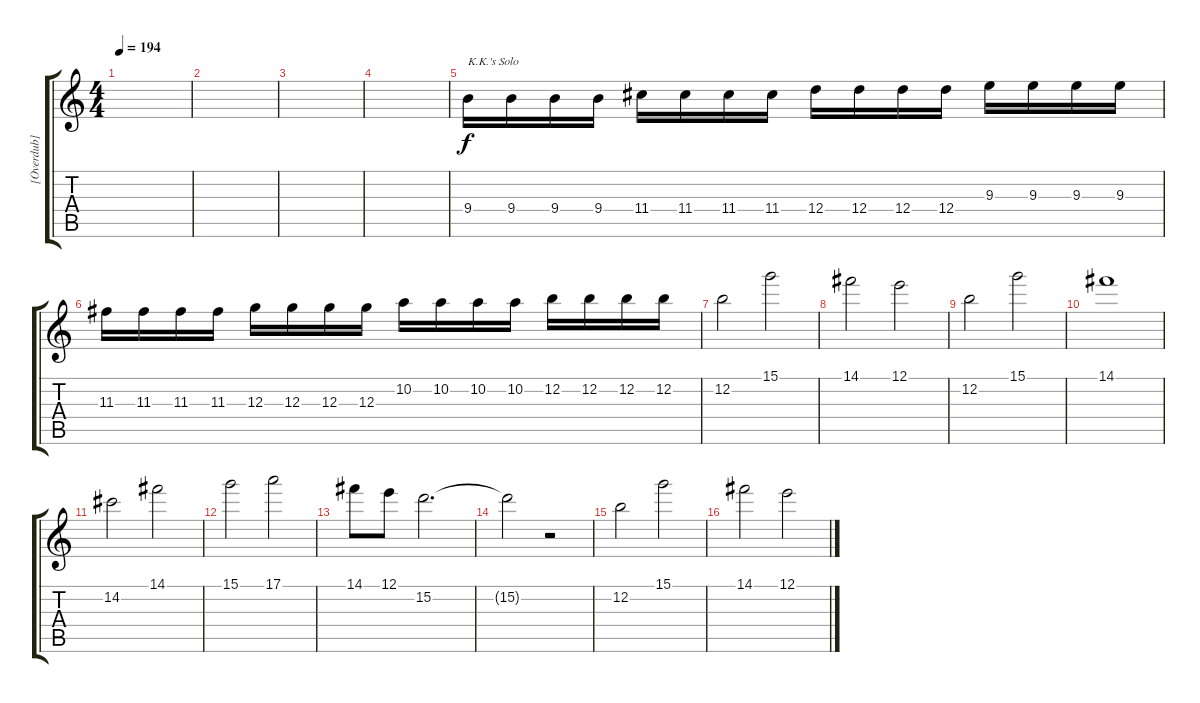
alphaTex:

\track ("[Overdub]" "[Overdub]") {instrument distortionguitar}
\staff {score tabs}
\tuning (E4 B3 G3 D3 A2 E2) {hide}
\ts (4 4)
\tempo 194
\clef g2
\ks c
|
|
|
|
9.4.16{txt "K.K.'s Solo" volume 10} 9.4.16 9.4.16 9.4.16 11.4.16 11.4.16 11.4.16 11.4.16 12.4.16 12.4.16 12.4.16 12.4.16 9.3.16 9.3.16 9.3.16 9.3.16 |
11.3.16 11.3.16 11.3.16 11.3.16 12.3.16 12.3.16 12.3.16 12.3.16 10.2.16 10.2.16 10.2.16 10.2.16 12.2.16 12.2.16 12.2.16 12.2.16 |
12.2.2 15.1.2 |
14.1.2 12.1.2 |
12.2.2 15.1.2 |
14.1.1 |
14.2.2 14.1.2 |
15.1.2 17.1.2 |
14.1.8 12.1.8 15.2.2{d} |
15.2{t}.2 r.2 |
12.2.2 15.1.2 |
14.1.2 12.1.2
